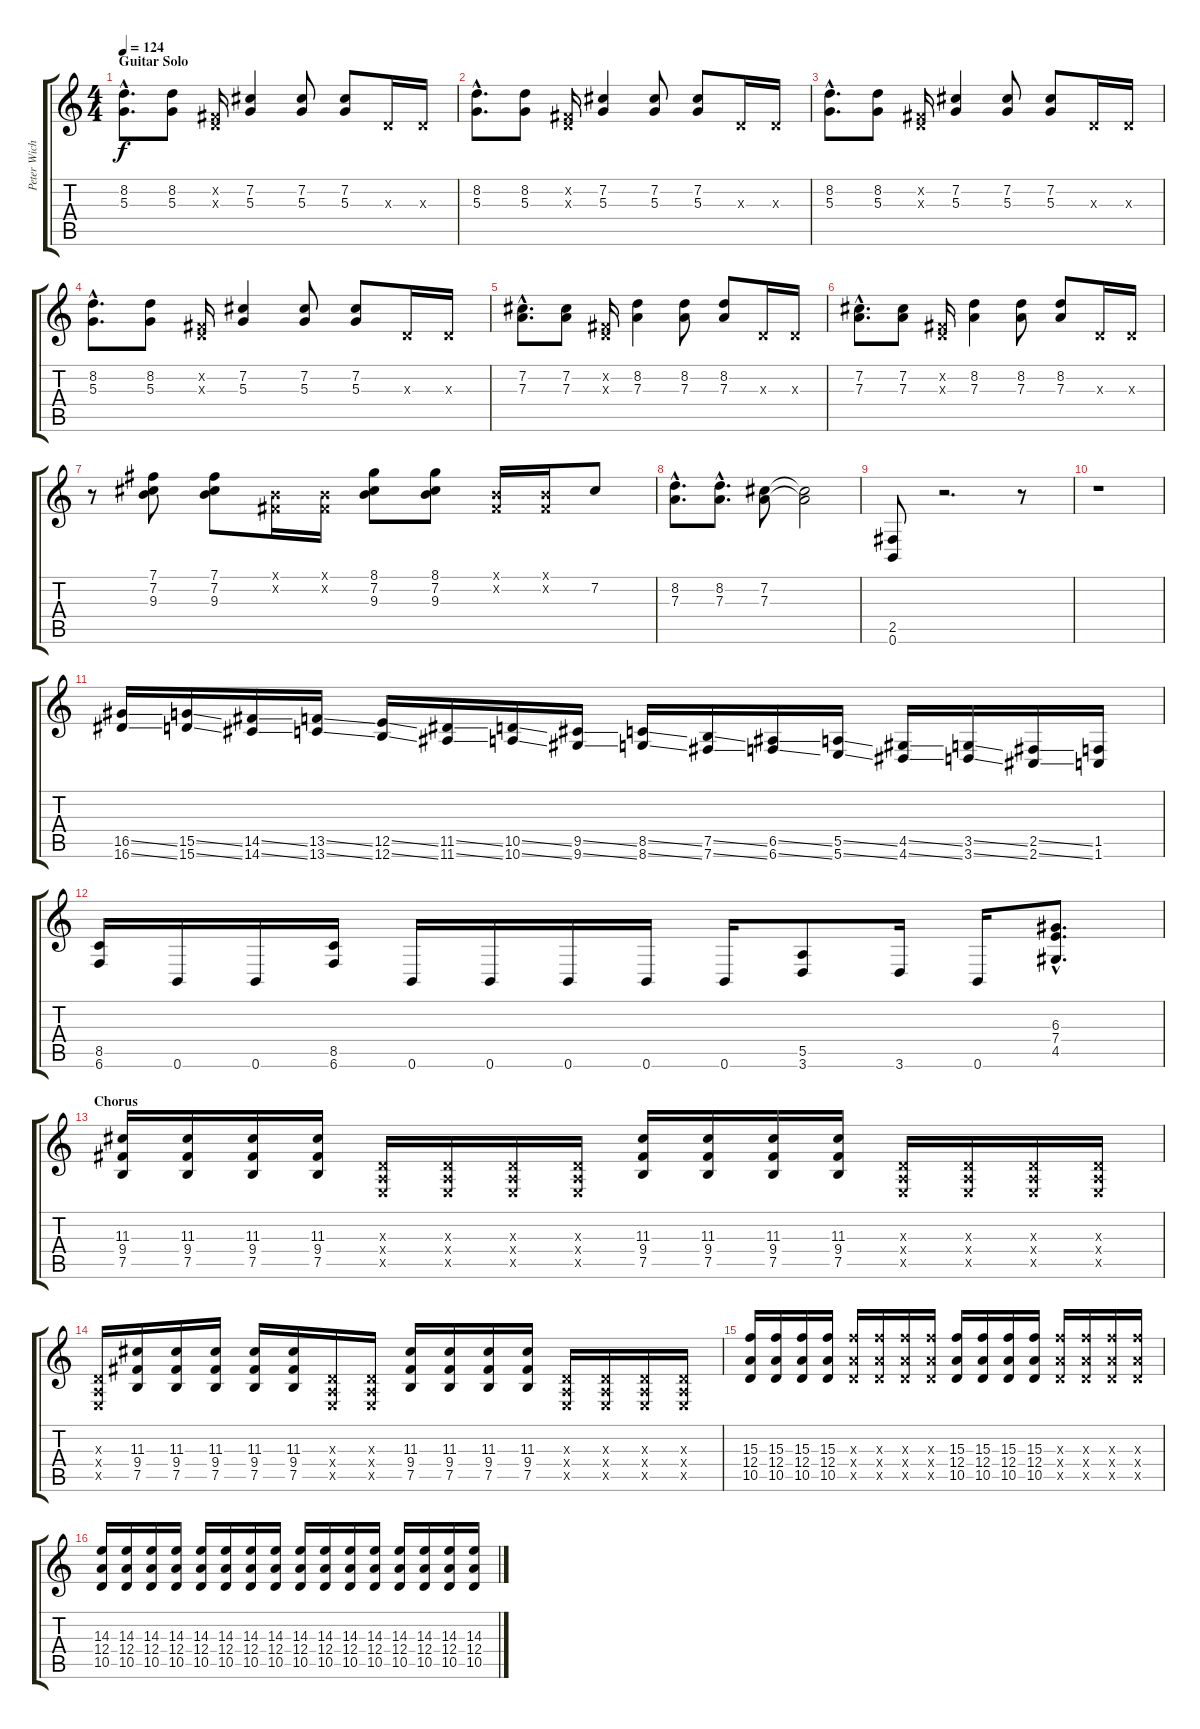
\track ("Peter Wichers" "Peter Wich") {instrument distortionguitar}
\staff {score tabs}
\tuning (B3 Gb3 D3 A2 E2 B1) {hide}
\ts (4 4)
\section ("" "Guitar Solo")
\tempo 124
\clef g2
\ks c
(8.2{hac} 5.3{hac}).8{d dy f} (8.2 5.3).8 (0.2{x} 0.3{x}).16 (7.2 5.3).4 (7.2 5.3).8 (7.2 5.3).8 0.3{x}.16 0.3{x}.16 |
(8.2{hac} 5.3{hac}).8{d} (8.2 5.3).8 (0.2{x} 0.3{x}).16 (7.2 5.3).4 (7.2 5.3).8 (7.2 5.3).8 0.3{x}.16 0.3{x}.16 |
(8.2{hac} 5.3{hac}).8{d} (8.2 5.3).8 (0.2{x} 0.3{x}).16 (7.2 5.3).4 (7.2 5.3).8 (7.2 5.3).8 0.3{x}.16 0.3{x}.16 |
(8.2{hac} 5.3{hac}).8{d} (8.2 5.3).8 (0.2{x} 0.3{x}).16 (7.2 5.3).4 (7.2 5.3).8 (7.2 5.3).8 0.3{x}.16 0.3{x}.16 |
(7.2{hac} 7.3{hac}).8{d} (7.2 7.3).8 (0.2{x} 0.3{x}).16 (8.2 7.3).4 (8.2 7.3).8 (8.2 7.3).8 0.3{x}.16 0.3{x}.16 |
(7.2{hac} 7.3{hac}).8{d} (7.2 7.3).8 (0.2{x} 0.3{x}).16 (8.2 7.3).4 (8.2 7.3).8 (8.2 7.3).8 0.3{x}.16 0.3{x}.16 |
r.8 (7.1 7.2 9.3).8 (7.1 7.2 9.3).8 (0.1{x} 0.2{x}).16 (0.1{x} 0.2{x}).16 (8.1 7.2 9.3).8 (8.1 7.2 9.3).8 (0.1{x} 0.2{x}).16 (0.1{x} 0.2{x}).16 7.2.8 |
(8.2{hac} 7.3{hac}).8{d} (8.2{hac} 7.3{hac}).8{d} (7.2 7.3).8 (7.2{t} 7.3{t}).2 |
(2.5 0.6).8 r.2{d} r.8 |
r.1 |
(16.5{ss} 16.6{ss}).16{instrument guitarfretnoise} (15.5{ss} 15.6{ss}).16 (14.5{ss} 14.6{ss}).16 (13.5{ss} 13.6{ss}).16 (12.5{ss} 12.6{ss}).16 (11.5{ss} 11.6{ss}).16 (10.5{ss} 10.6{ss}).16 (9.5{ss} 9.6{ss}).16 (8.5{ss} 8.6{ss}).16 (7.5{ss} 7.6{ss}).16 (6.5{ss} 6.6{ss}).16 (5.5{ss} 5.6{ss}).16 (4.5{ss} 4.6{ss}).16 (3.5{ss} 3.6{ss}).16 (2.5{ss} 2.6{ss}).16 (1.5 1.6).16 |
(8.5 6.6).16{instrument distortionguitar} 0.6.16 0.6.16 (8.5 6.6).16 0.6.16 0.6.16 0.6.16 0.6.16 0.6.16 (5.5 3.6).8 3.6.16 0.6.16 (6.3{hac} 7.4{hac} 4.5{hac}).8{d} |
\section ("" "Chorus")
(11.3 9.4 7.5).16 (11.3 9.4 7.5).16 (11.3 9.4 7.5).16 (11.3 9.4 7.5).16 (0.3{x} 0.4{x} 0.5{x}).16 (0.3{x} 0.4{x} 0.5{x}).16 (0.3{x} 0.4{x} 0.5{x}).16 (0.3{x} 0.4{x} 0.5{x}).16 (11.3 9.4 7.5).16 (11.3 9.4 7.5).16 (11.3 9.4 7.5).16 (11.3 9.4 7.5).16 (0.3{x} 0.4{x} 0.5{x}).16 (0.3{x} 0.4{x} 0.5{x}).16 (0.3{x} 0.4{x} 0.5{x}).16 (0.3{x} 0.4{x} 0.5{x}).16 |
(0.3{x} 0.4{x} 0.5{x}).16 (11.3 9.4 7.5).16 (11.3 9.4 7.5).16 (11.3 9.4 7.5).16 (11.3 9.4 7.5).16 (11.3 9.4 7.5).16 (0.3{x} 0.4{x} 0.5{x}).16 (0.3{x} 0.4{x} 0.5{x}).16 (11.3 9.4 7.5).16 (11.3 9.4 7.5).16 (11.3 9.4 7.5).16 (11.3 9.4 7.5).16 (0.3{x} 0.4{x} 0.5{x}).16 (0.3{x} 0.4{x} 0.5{x}).16 (0.3{x} 0.4{x} 0.5{x}).16 (0.3{x} 0.4{x} 0.5{x}).16 |
(15.3 12.4 10.5).16 (15.3 12.4 10.5).16 (15.3 12.4 10.5).16 (15.3 12.4 10.5).16 (15.3{x} 12.4{x} 10.5{x}).16 (15.3{x} 12.4{x} 10.5{x}).16 (15.3{x} 12.4{x} 10.5{x}).16 (15.3{x} 12.4{x} 10.5{x}).16 (15.3 12.4 10.5).16 (15.3 12.4 10.5).16 (15.3 12.4 10.5).16 (15.3 12.4 10.5).16 (15.3{x} 12.4{x} 10.5{x}).16 (15.3{x} 12.4{x} 10.5{x}).16 (15.3{x} 12.4{x} 10.5{x}).16 (15.3{x} 12.4{x} 10.5{x}).16 |
(14.3 12.4 10.5).16 (14.3 12.4 10.5).16 (14.3 12.4 10.5).16 (14.3 12.4 10.5).16 (14.3 12.4 10.5).16 (14.3 12.4 10.5).16 (14.3 12.4 10.5).16 (14.3 12.4 10.5).16 (14.3 12.4 10.5).16 (14.3 12.4 10.5).16 (14.3 12.4 10.5).16 (14.3 12.4 10.5).16 (14.3 12.4 10.5).16 (14.3 12.4 10.5).16 (14.3 12.4 10.5).16 (14.3 12.4 10.5).16
